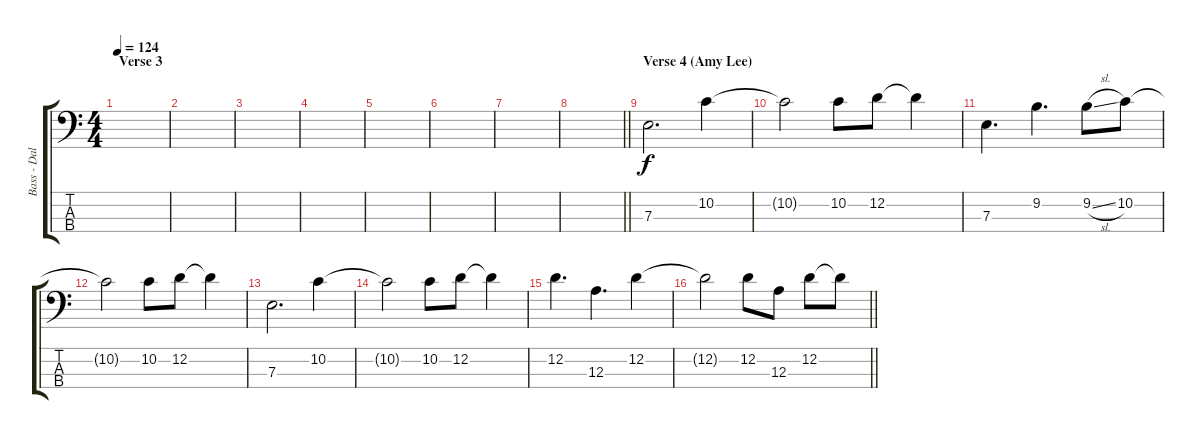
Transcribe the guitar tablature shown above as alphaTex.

\track ("Bass - Dale Stewart" "Bass - Dal") {instrument electricbassfinger}
\staff {score tabs}
\tuning (G2 D2 A1 E1) {hide}
\ts (4 4)
\section ("" "Verse 3")
\tempo 124
\clef f4
\ks c
|
|
|
|
|
|
|
\barLineRight lightlight
|
\section ("" "Verse 4 (Amy Lee)")
7.3.2{d} 10.2.4 |
10.2{t}.2 10.2.8 12.2.8 12.2{t}.4 |
7.3.4{d} 9.2.4{d} 9.2{sl}.8 10.2.8 |
10.2{t}.2 10.2.8 12.2.8 12.2{t}.4 |
7.3.2{d} 10.2.4 |
10.2{t}.2 10.2.8 12.2.8 12.2{t}.4 |
12.2.4{d} 12.3.4{d} 12.2.4 |
\barLineRight lightlight
12.2{t}.2 12.2.8 12.3.8 12.2.8 12.2{t}.8
